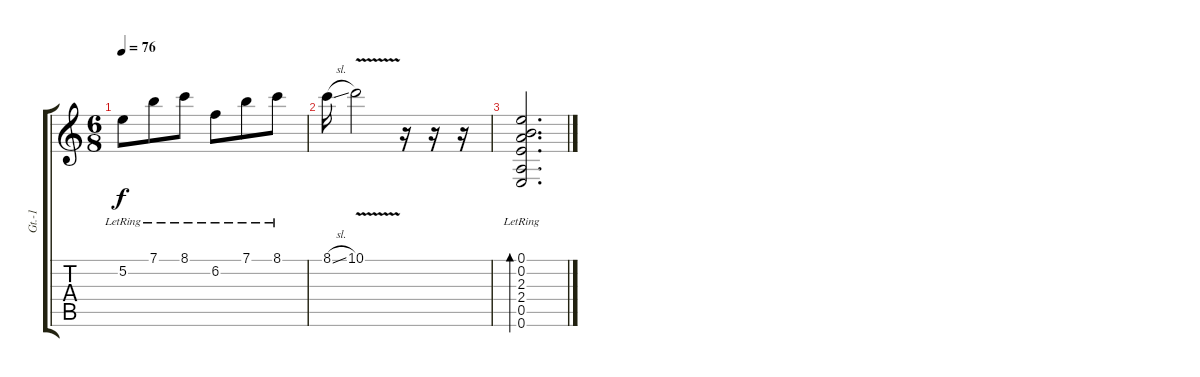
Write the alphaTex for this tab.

\track ("Gt.-1" "Gt.-1") {instrument acousticguitarsteel}
\staff {score tabs}
\tuning (E4 B3 G3 D3 A2 E2) {hide}
\ts (6 8)
\tempo 76
\clef g2
\ks c
5.2{lr}.8{dy f} 7.1{lr}.8 8.1{lr}.8 6.2{lr}.8 7.1{lr}.8 8.1{lr}.8 |
8.1{sl}.16 10.1{v}.2 r.16 r.16 r.16 |
(0.1{lr} 0.2{lr} 2.3{lr} 2.4{lr} 0.5{lr} 0.6{lr}).2{d bd 240}
